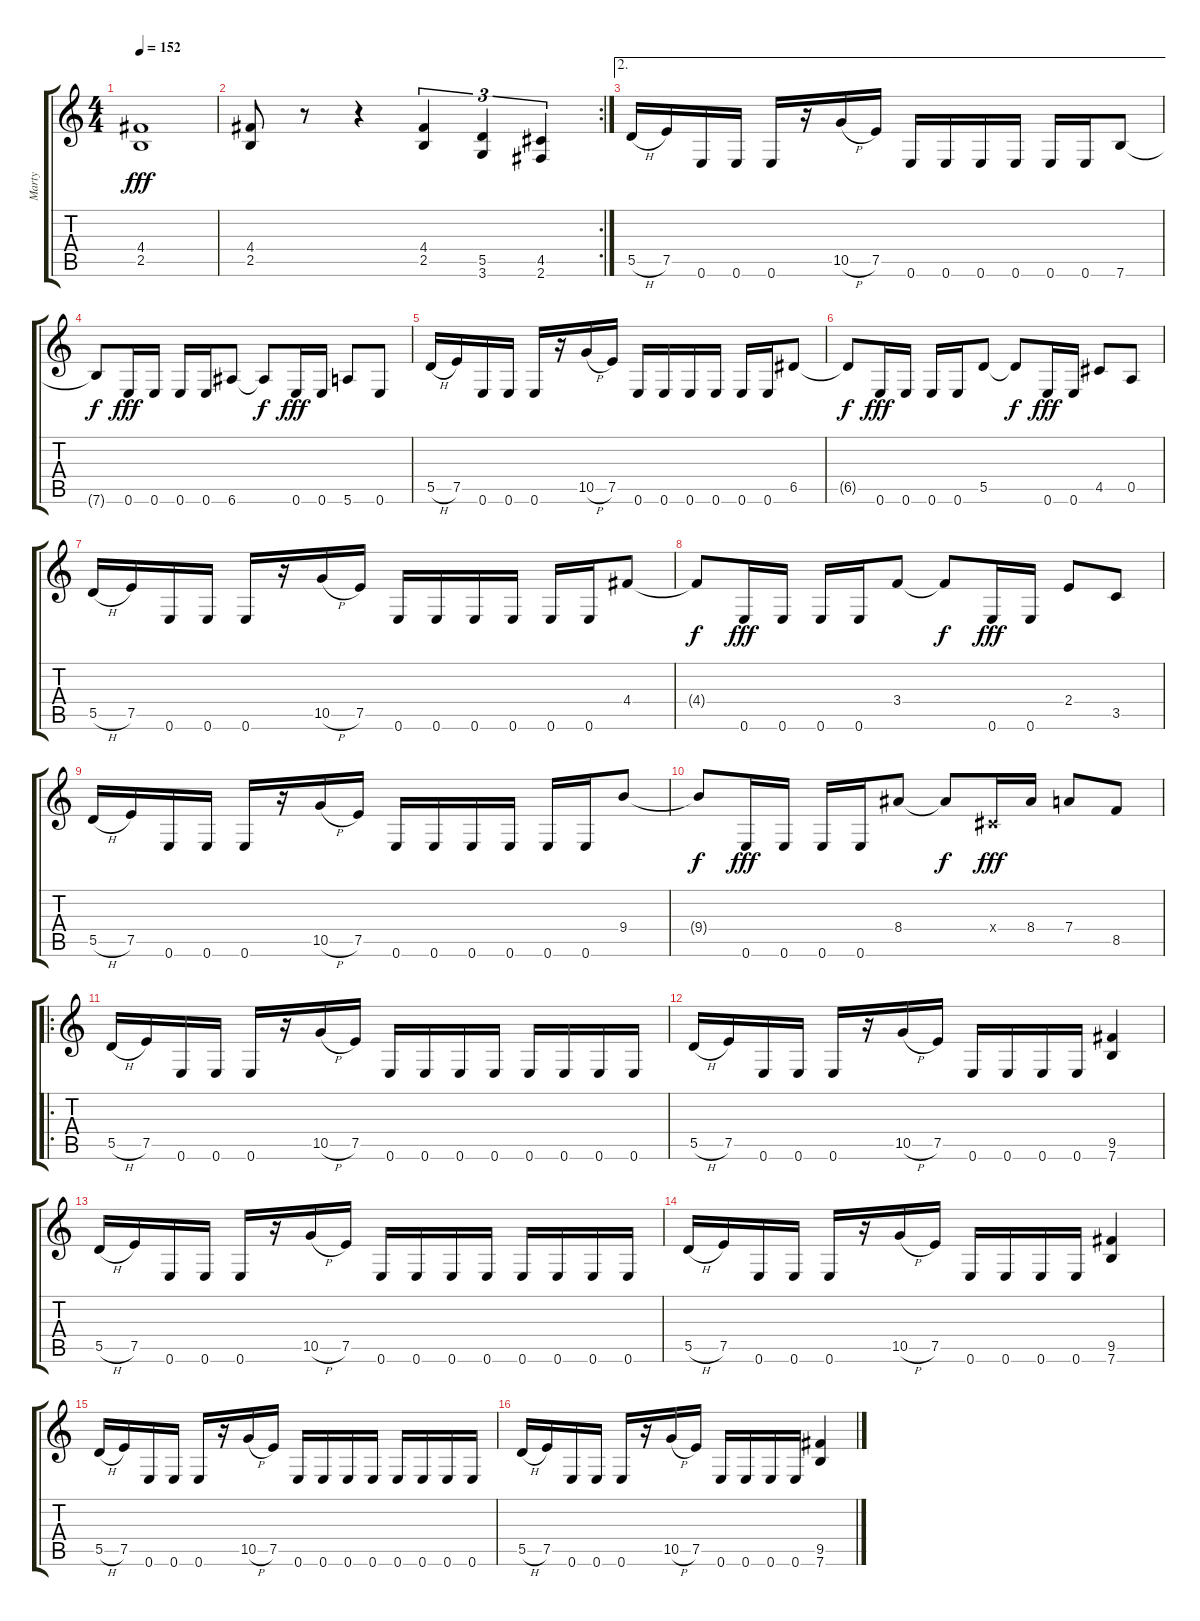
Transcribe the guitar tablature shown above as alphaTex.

\track ("Marty" "Marty") {instrument distortionguitar}
\staff {score tabs}
\tuning (E4 B3 G3 D3 A2 E2) {hide}
\ts (4 4)
\tempo 152
\clef g2
\ks c
(4.4 2.5).1{dy fff} |
\rc 2
(4.4 2.5).8 r.8 r.4 (4.4 2.5).4{tu (3 2)} (5.5 3.6).4{tu (3 2)} (4.5 2.6).4{tu (3 2)} |
\ae 2
5.5{h}.16 7.5.16 0.6.16 0.6.16 0.6.16 r.16 10.5{h}.16 7.5.16 0.6.16 0.6.16 0.6.16 0.6.16 0.6.16 0.6.16 7.6.8 |
7.6{t}.8{dy f} 0.6.16{dy fff} 0.6.16 0.6.16 0.6.16 6.6.8 6.6{t}.8{dy f} 0.6.16{dy fff} 0.6.16 5.6.8 0.6.8 |
5.5{h}.16 7.5.16 0.6.16 0.6.16 0.6.16 r.16 10.5{h}.16 7.5.16 0.6.16 0.6.16 0.6.16 0.6.16 0.6.16 0.6.16 6.5.8 |
6.5{t}.8{dy f} 0.6.16{dy fff} 0.6.16 0.6.16 0.6.16 5.5.8 5.5{t}.8{dy f} 0.6.16{dy fff} 0.6.16 4.5.8 0.5.8 |
5.5{h}.16 7.5.16 0.6.16 0.6.16 0.6.16 r.16 10.5{h}.16 7.5.16 0.6.16 0.6.16 0.6.16 0.6.16 0.6.16 0.6.16 4.4.8 |
4.4{t}.8{dy f} 0.6.16{dy fff} 0.6.16 0.6.16 0.6.16 3.4.8 3.4{t}.8{dy f} 0.6.16{dy fff} 0.6.16 2.4.8 3.5.8 |
5.5{h}.16 7.5.16 0.6.16 0.6.16 0.6.16 r.16 10.5{h}.16 7.5.16 0.6.16 0.6.16 0.6.16 0.6.16 0.6.16 0.6.16 9.4.8 |
9.4{t}.8{dy f} 0.6.16{dy fff} 0.6.16 0.6.16 0.6.16 8.4.8 8.4{t}.8{dy f} -1.4{x}.16{dy fff} 8.4.16 7.4.8 8.5.8 |
\ro
5.5{h}.16 7.5.16 0.6.16 0.6.16 0.6.16 r.16 10.5{h}.16 7.5.16 0.6.16 0.6.16 0.6.16 0.6.16 0.6.16 0.6.16 0.6.16 0.6.16 |
5.5{h}.16 7.5.16 0.6.16 0.6.16 0.6.16 r.16 10.5{h}.16 7.5.16 0.6.16 0.6.16 0.6.16 0.6.16 (9.5 7.6).4 |
5.5{h}.16 7.5.16 0.6.16 0.6.16 0.6.16 r.16 10.5{h}.16 7.5.16 0.6.16 0.6.16 0.6.16 0.6.16 0.6.16 0.6.16 0.6.16 0.6.16 |
5.5{h}.16 7.5.16 0.6.16 0.6.16 0.6.16 r.16 10.5{h}.16 7.5.16 0.6.16 0.6.16 0.6.16 0.6.16 (9.5 7.6).4 |
5.5{h}.16 7.5.16 0.6.16 0.6.16 0.6.16 r.16 10.5{h}.16 7.5.16 0.6.16 0.6.16 0.6.16 0.6.16 0.6.16 0.6.16 0.6.16 0.6.16 |
5.5{h}.16 7.5.16 0.6.16 0.6.16 0.6.16 r.16 10.5{h}.16 7.5.16 0.6.16 0.6.16 0.6.16 0.6.16 (9.5 7.6).4
